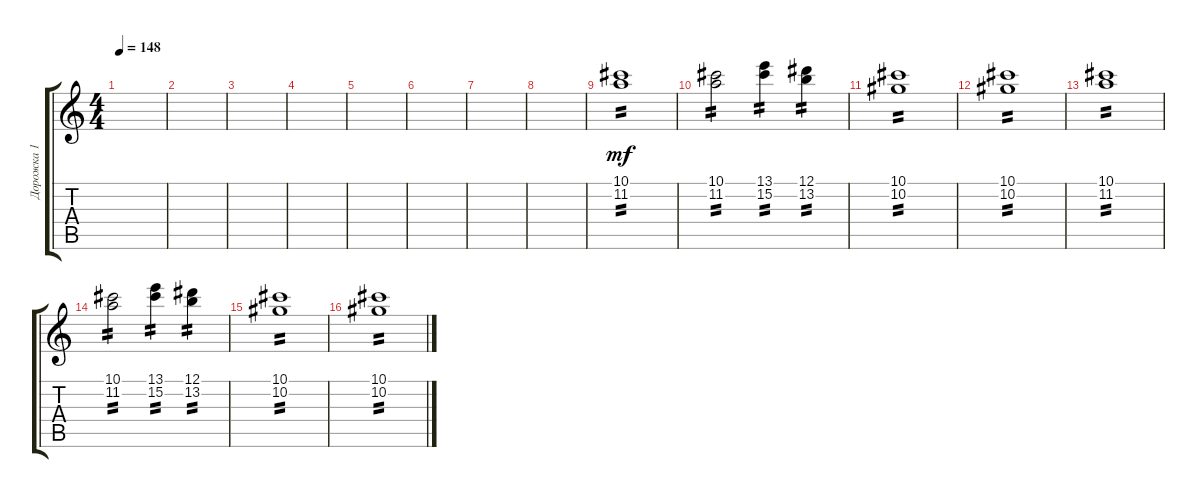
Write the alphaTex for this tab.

\track ("Дорожка 1" "Дорожка 1") {instrument electricguitarclean}
\staff {score tabs}
\tuning (Eb4 Bb3 Gb3 Db3 Ab2 Db2) {hide}
\ts (4 4)
\tempo 148
\clef g2
\ks c
|
|
|
|
|
|
|
|
(10.1 11.2).1{tp 2 dy mf} |
(10.1 11.2).2{tp 2} (13.1 15.2).4{tp 2} (12.1 13.2).4{tp 2} |
(10.1 10.2).1{tp 2} |
(10.1 10.2).1{tp 2} |
(10.1 11.2).1{tp 2} |
(10.1 11.2).2{tp 2} (13.1 15.2).4{tp 2} (12.1 13.2).4{tp 2} |
(10.1 10.2).1{tp 2} |
(10.1 10.2).1{tp 2}
